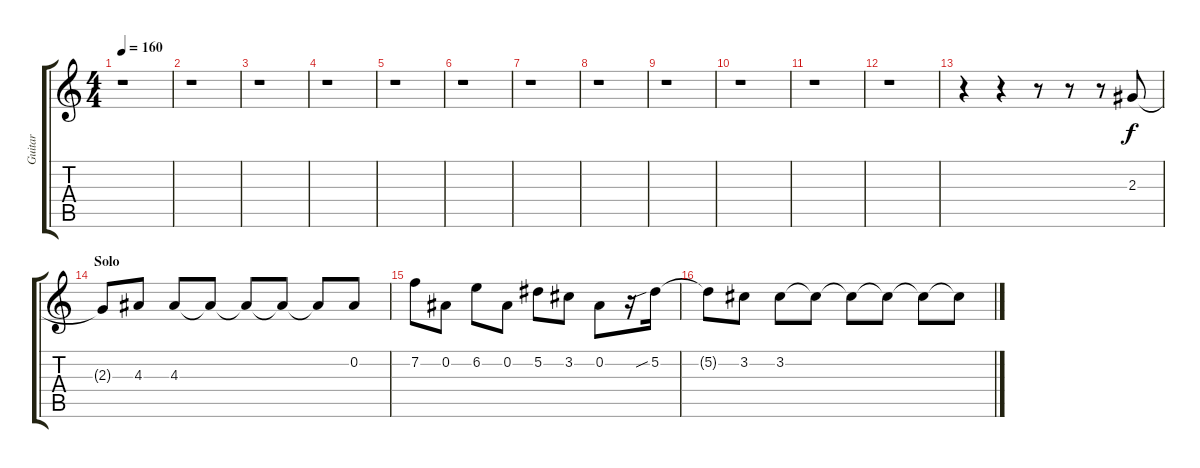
\track ("Guitar" "Guitar") {instrument distortionguitar}
\staff {score tabs}
\tuning (Eb4 Bb3 Gb3 Db3 Ab2 Db2) {hide}
\ts (4 4)
\tempo 160
\clef g2
\ks c
r.1{dy f} |
r.1 |
r.1 |
r.1 |
r.1 |
r.1 |
r.1 |
r.1 |
r.1 |
r.1 |
r.1 |
r.1 |
r.4 r.4 r.8 r.8 r.8 2.3.8 |
\section ("" "Solo")
2.3{t}.8 4.3.8 4.3.8 4.3{t}.8 4.3{t}.8 4.3{t}.8 4.3{t}.8 0.2.8 |
7.2.8 0.2.8 6.2.8 0.2.8 5.2.8 3.2.8 0.2.8 r.16 5.2{sib}.16 |
5.2{t}.8 3.2.8 3.2.8 3.2{t}.8 3.2{t}.8 3.2{t}.8 3.2{t}.8 3.2{t}.8
